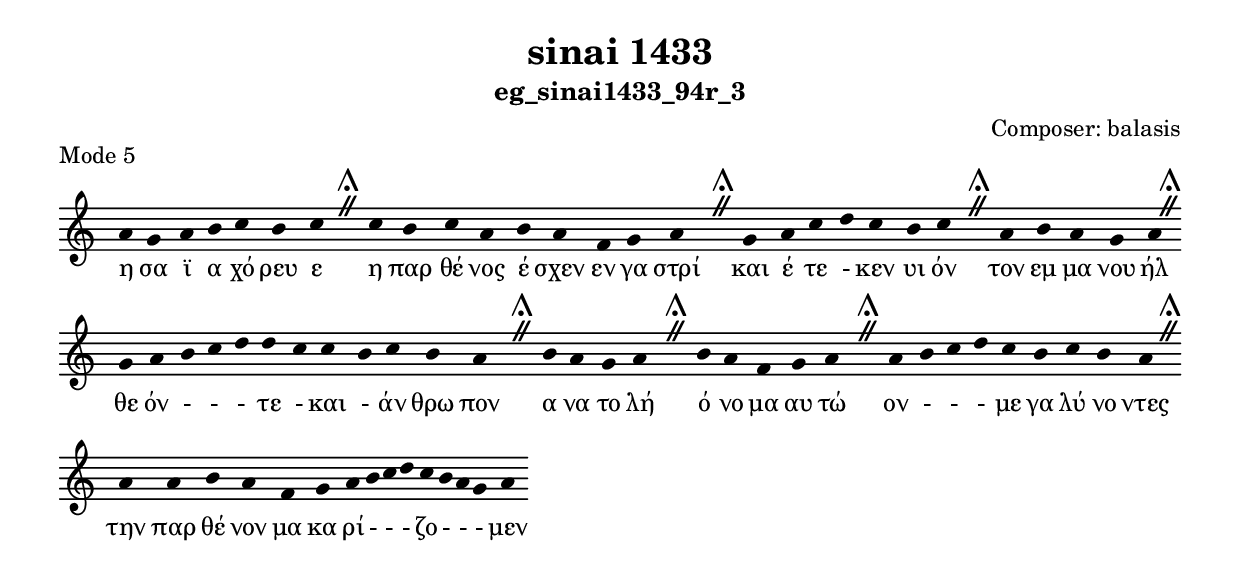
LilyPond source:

\include "gregorian.ly"

	\header {
 	  title = "sinai 1433"
	  subtitle = "eg_sinai1433_94r_3"
	  composer = "Composer: balasis"
	  piece = "Mode 5"
	}

	chant = {
	  a'4 g'4 a'4 b'4 c''4 b'4 c''4 \divisioMaior
 c''4 b'4 c''4 a'4 b'4 a'4 f'4 g'4 a'4 \divisioMaior
 g'4 a'4 c''4 d''4 c''4 b'4 c''4 \divisioMaior
 a'4 b'4 a'4 g'4 a'4 \divisioMaior
 g'4 a'4 b'4 c''4 d''4 d''4 c''4 c''4 b'4 c''4 b'4 a'4 \divisioMaior
 b'4 a'4 g'4 a'4 \divisioMaior
 b'4 a'4 f'4 g'4 a'4 \divisioMaior
 a'4 b'4 c''4 d''4 c''4 b'4 c''4 b'4 a'4 \divisioMaior
 a'4 a'4 b'4 a'4 f'4 g'4 a'4 b'4 c''4 d''4 c''4 b'4 a'4 g'4 a'4\finalis
	}

	verba = \lyricmode {η σα ϊ α χό ρευ ε 
η παρ θέ νος έ σχεν εν γα στρί 
και έ τε - κεν υι όν 
τον εμ μα νου ήλ 
θε όν -  -  - τε - και - άν θρω πον 
α να το λή 
ό νο μα αυ τώ 
ον -  -  - με γα λύ νο ντες 
την παρ θέ νον μα κα ρί -  -  - ζο -  -  - μεν 
	}


	\score {
	  \new Staff <<
	  \new Voice = "melody" \chant
	  \new Lyrics = "one" \lyricsto melody \verba
	  >>
	  \layout {
	    \context {
	      \Staff
	      \remove "Time_signature_engraver"
	      \remove "Bar_engraver"
	    }
	    \context {
	      \Voice
	      \remove "Stem_engraver"
	    }
	  }
	}